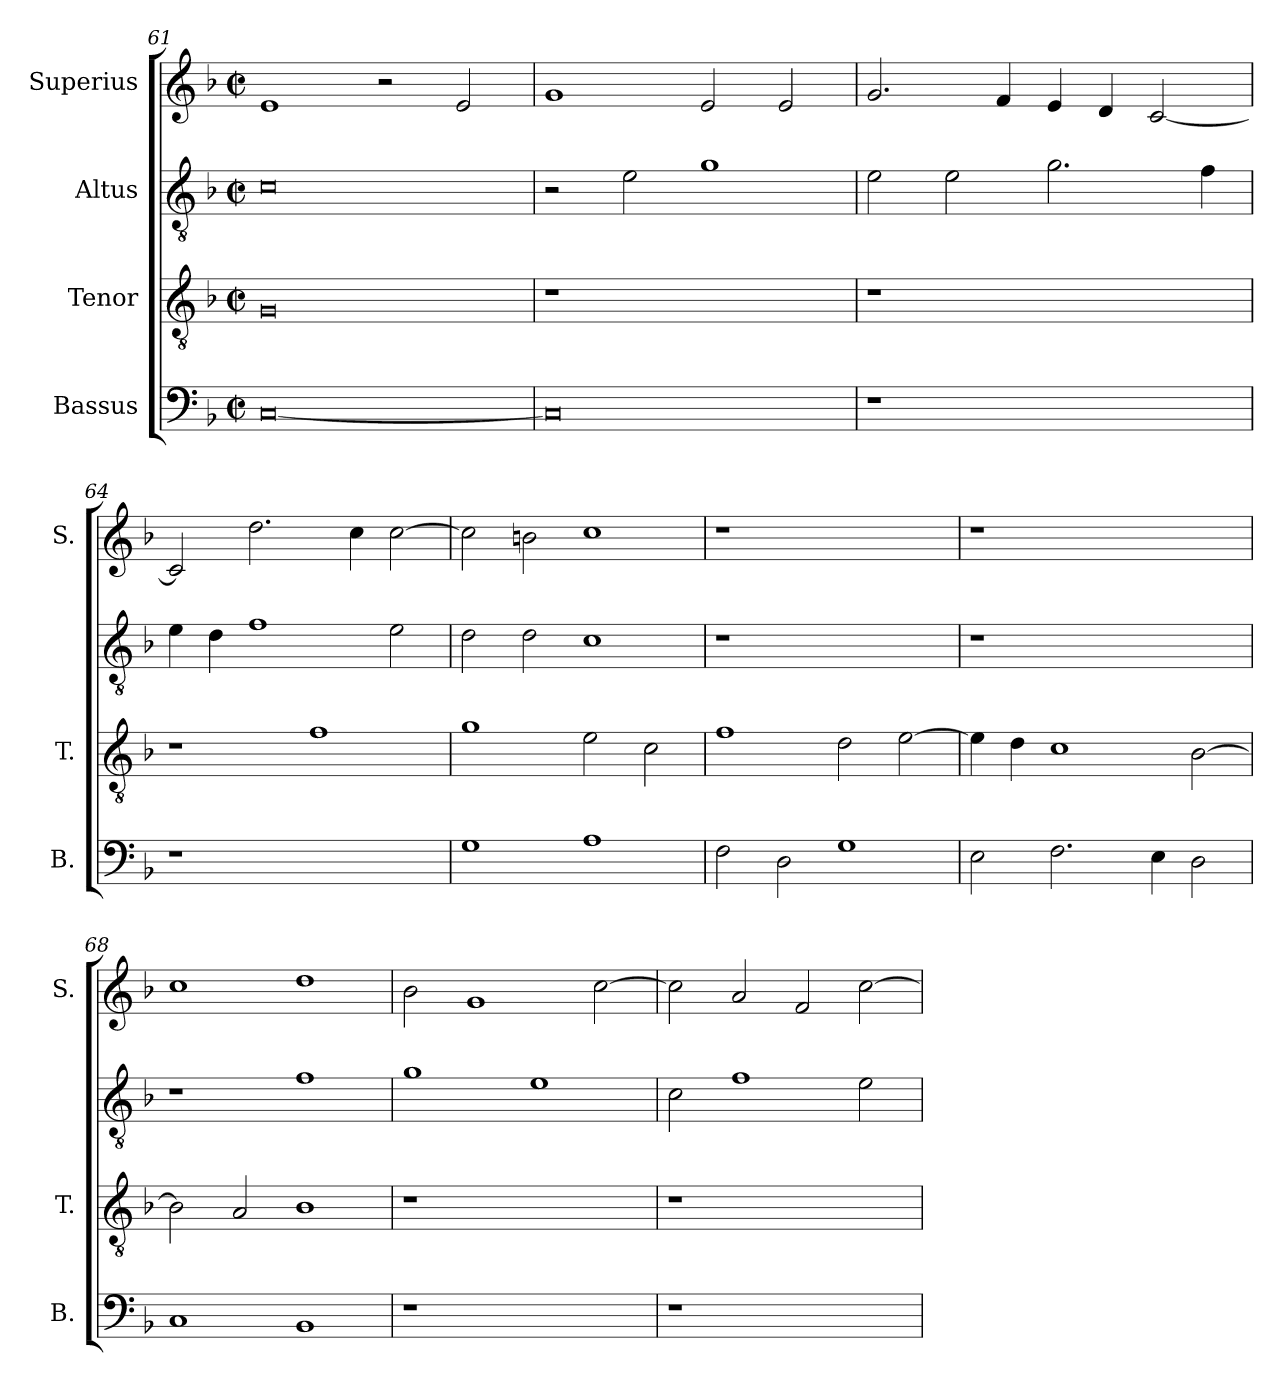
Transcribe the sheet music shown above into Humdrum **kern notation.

**kern	**kern	**kern	**kern
*part4	*part3	*part2	*part1
*staff4	*staff3	*staff2	*staff1
*I"Bassus	*I"Tenor	*I"Altus	*I"Superius
*I'B.	*I'T.	*	*I'S.
*clefF4	*clefGv2	*clefGv2	*clefG2
*	*ITrd7c12	*ITrd7c12	*
*k[b-]	*k[b-]	*k[b-]	*k[b-]
*F:	*F:	*F:	*F:
*M2/2	*M2/2	*M2/2	*M2/2
*met(c|)	*met(c|)	*met(c|)	*met(c|)
=61	=61	=61	=61
[<0Ci	0GGi	0Ci	1ei
.	.	.	2r
.	.	.	2ei/
!!LO:PB:g=z
=62	=62	=62	=62
!	!LO:N:vis=1	!	!
0Ci]	1r	2r	1gi
.	.	2Ei\	.
.	1ryy	1Gi	2ei/
.	.	.	2ei/
=63	=63	=63	=63
!LO:N:vis=1	!LO:N:vis=1	!	!
1r	1r	2Ei\	2.gi/
.	.	2Ei\	.
.	.	.	4fi/
1ryy	1ryy	2.Gi\	4ei/
.	.	.	4di/
.	.	.	[<2ci/
.	.	4Fi\	.
=64	=64	=64	=64
!LO:N:vis=1	!	!	!
1r	1r	4Ei\	2ci/]
.	.	4Di\	.
.	.	1Fi	2.ddi\
1ryy	1Fi	.	.
.	.	.	4cci\
.	.	2Ei\	[>2cci\
=65	=65	=65	=65
1Gi	1Gi	2Di\	2cci\]
.	.	2Di\	2bni\
1Ai	2Ei\	1Ci	1cci
.	2Ci\	.	.
=66	=66	=66	=66
!	!	!LO:N:vis=1	!LO:N:vis=1
2Fi\	1Fi	1r	1r
2Di\	.	.	.
1Gi	2Di\	1ryy	1ryy
.	[>2Ei\	.	.
!!LO:LB:g=z
=67	=67	=67	=67
!	!	!LO:N:vis=1	!LO:N:vis=1
2Ei\	4Ei\]	1r	1r
.	4Di\	.	.
2.Fi\	1Ci	.	.
.	.	1ryy	1ryy
4Ei\	.	.	.
2Di\	[>2BB-i\	.	.
=68	=68	=68	=68
1Ci	2BB-i\]	1r	1cci
.	2AAi/	.	.
1BB-i	1BB-i	1Fi	1ddi
=69	=69	=69	=69
!LO:N:vis=1	!LO:N:vis=1	!	!
1r	1r	1Gi	2b-i\
.	.	.	1gi
1ryy	1ryy	1Ei	.
.	.	.	[>2cci\
=70	=70	=70	=70
!LO:N:vis=1	!LO:N:vis=1	!	!
1r	1r	2Ci\	2cci\]
.	.	1Fi	2ai/
1ryy	1ryy	.	2fi/
.	.	2Ei\	[>2cci\
=	=	=	=
*-	*-	*-	*-
